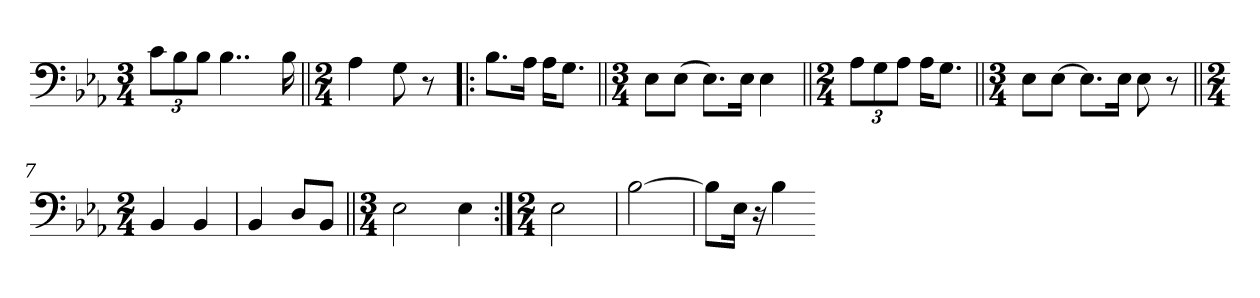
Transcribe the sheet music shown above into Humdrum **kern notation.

**kern
*part1
*staff1
*clefF4
*k[b-e-a-]
*M3/4
=1
12c\L
12B-\
12B-\J
4..B-\
16B-\
=2||
*M2/4
4A-\
8G\
8r
=3!|:
8.B-\L
16A-\Jk
16A-\KL
8.G\J
=4||
*M3/4
8E-\L
(8E-\J
8.E-\L)
16E-\Jk
4E-\
=5||
*M2/4
12A-\L
12G\
12A-\J
16A-\KL
8.G\J
=6||
*M3/4
8E-\L
[8E-\J
8.E-\L]
16E-\Jk
8E-\
8r
=7||
*M2/4
4BB-/
4BB-/
=8
4BB-/
8D/L
8BB-/J
=9||
*M3/4
2E-\
4E-\
=10:|!
*M2/4
2E-\
=11
[2B-\
=12
8B-\L]
16E-\Jk
16r
4B-\
=-
*-
